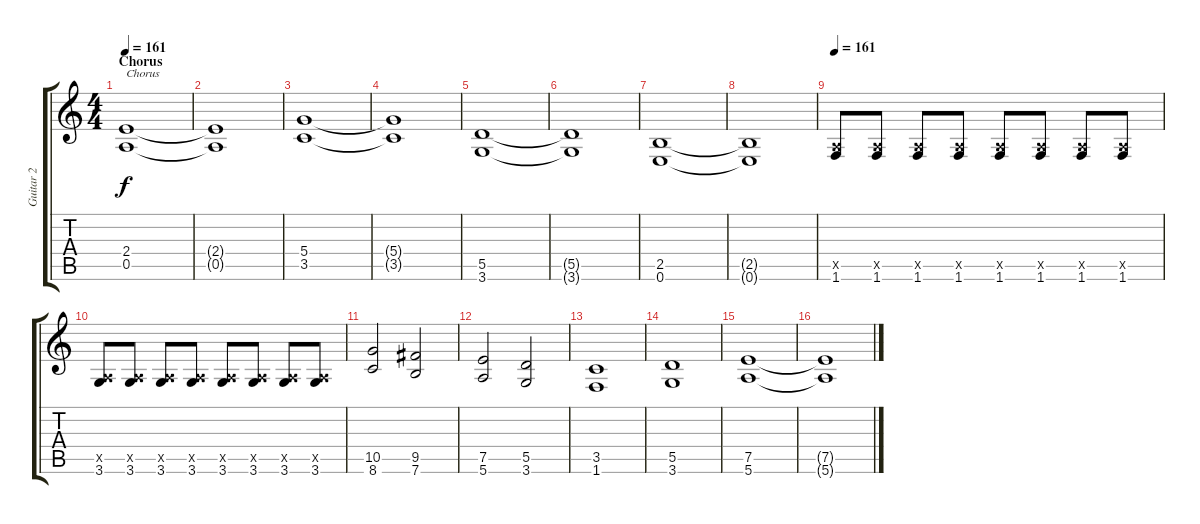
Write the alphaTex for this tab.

\track ("Guitar 2" "Guitar 2") {instrument distortionguitar}
\staff {score tabs}
\tuning (E4 B3 G3 D3 A2 E2) {hide}
\ts (4 4)
\section ("" "Chorus")
\tempo 161
\clef g2
\ks c
(2.4 0.5).1{txt "Chorus" dy f} |
(2.4{t} 0.5{t}).1 |
(5.4 3.5).1 |
(5.4{t} 3.5{t}).1 |
(5.5 3.6).1 |
(5.5{t} 3.6{t}).1 |
(2.5 0.6).1 |
(2.5{t} 0.6{t}).1 |
\tempo 161
(0.5{x} 1.6).8 (0.5{x} 1.6).8 (0.5{x} 1.6).8 (0.5{x} 1.6).8 (0.5{x} 1.6).8 (0.5{x} 1.6).8 (0.5{x} 1.6).8 (0.5{x} 1.6).8 |
(0.5{x} 3.6).8 (0.5{x} 3.6).8 (0.5{x} 3.6).8 (0.5{x} 3.6).8 (0.5{x} 3.6).8 (0.5{x} 3.6).8 (0.5{x} 3.6).8 (0.5{x} 3.6).8 |
(10.5 8.6).2 (9.5 7.6).2 |
(7.5 5.6).2 (5.5 3.6).2 |
(3.5 1.6).1 |
(5.5 3.6).1 |
(7.5 5.6).1 |
(7.5{t} 5.6{t}).1
